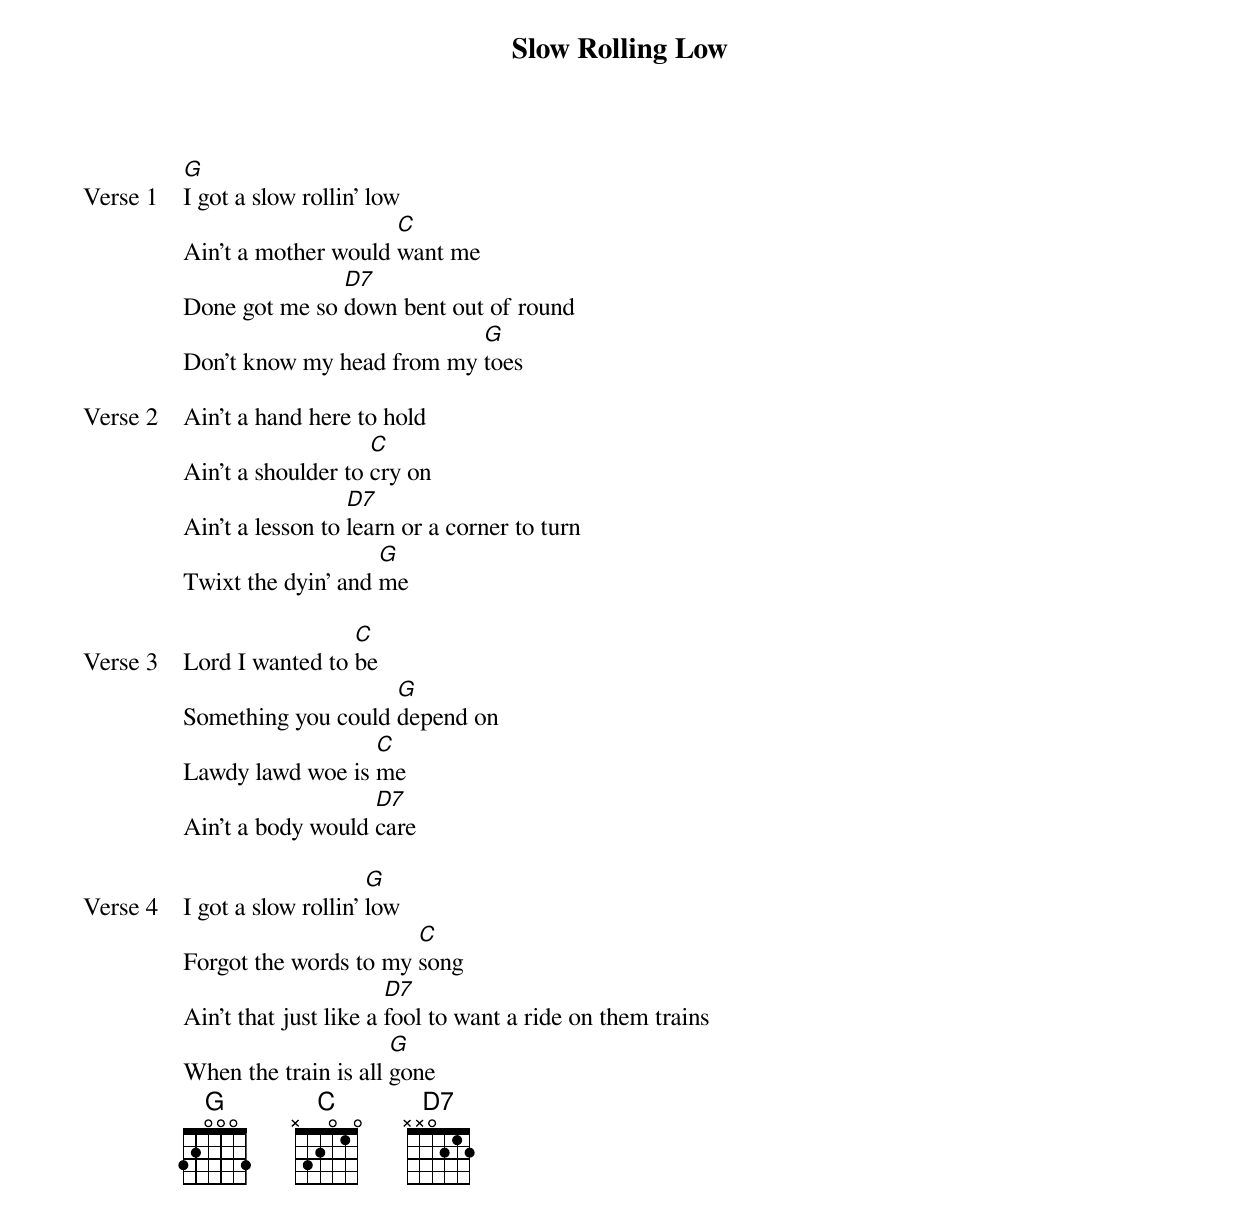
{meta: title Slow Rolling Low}
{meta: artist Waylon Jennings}
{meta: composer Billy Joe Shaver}

{start_of_verse: Verse 1}
[G]I got a slow rollin' low
Ain't a mother would [C]want me
Done got me so [D7]down bent out of round
Don't know my head from my [G]toes
{end_of_verse}

{start_of_verse: Verse 2}
Ain't a hand here to hold
Ain't a shoulder to [C]cry on
Ain't a lesson to [D7]learn or a corner to turn
Twixt the dyin' and [G]me
{end_of_verse}

{start_of_verse: Verse 3}
Lord I wanted to [C]be
Something you could [G]depend on
Lawdy lawd woe is [C]me
Ain't a body would [D7]care
{end_of_verse}

{start_of_verse: Verse 4}
I got a slow rollin' [G]low
Forgot the words to my [C]song
Ain't that just like a [D7]fool to want a ride on them trains
When the train is all [G]gone
{end_of_verse}
